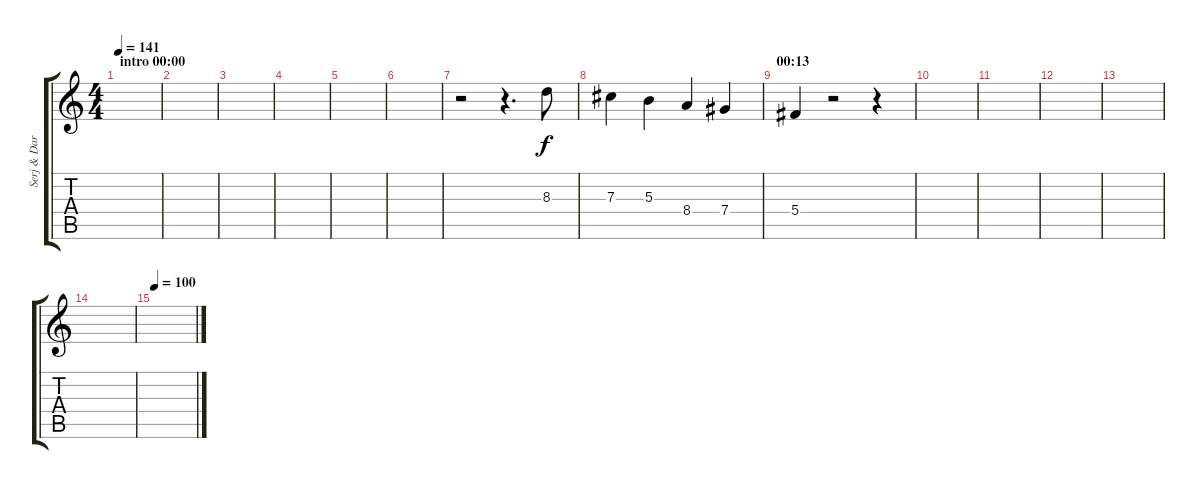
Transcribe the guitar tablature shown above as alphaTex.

\track ("Serj & Daron (Vocals)" "Serj & Dar") {instrument banjo}
\staff {score tabs}
\tuning (Eb4 Bb3 Gb3 Db3 Ab2 Db2) {hide}
\displaytranspose 12
\ts (4 4)
\section ("" "intro 00:00")
\tempo 141
\clef g2
\ks c
|
|
|
|
|
|
r.2{volume 7} r.4{d} 8.3.8 |
7.3.4 5.3.4 8.4.4 7.4.4 |
\section ("" "00:13")
5.4.4 r.2 r.4 |
|
|
|
|
|
\tempo 100
